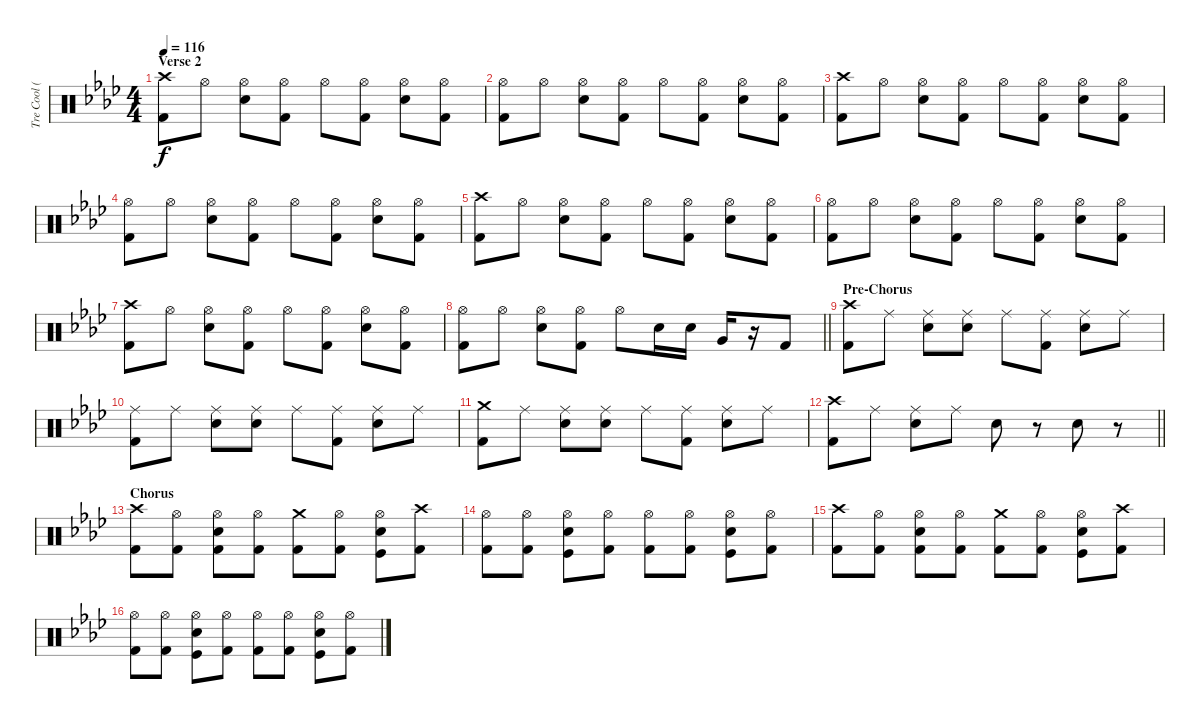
\track ("Tre Cool (Drums)" "Tre Cool (") {instrument percussion}
\staff {score}
\articulation defaults
\ts (4 4)
\section ("" "Verse 2")
\tempo 116
\clef neutral
\ks ab
("Crash high (hit)" "Kick (hit) 2").8{dy f} "Hi-Hat (open)".8 ("Hi-Hat (open)" "Electric Snare (hit)").8 ("Hi-Hat (open)" "Kick (hit) 2").8 "Hi-Hat (open)".8 ("Hi-Hat (open)" "Kick (hit) 2").8 ("Hi-Hat (open)" "Electric Snare (hit)").8 ("Hi-Hat (open)" "Kick (hit) 2").8 |
("Hi-Hat (open)" "Kick (hit) 2").8 "Hi-Hat (open)".8 ("Hi-Hat (open)" "Electric Snare (hit)").8 ("Hi-Hat (open)" "Kick (hit) 2").8 "Hi-Hat (open)".8 ("Hi-Hat (open)" "Kick (hit) 2").8 ("Hi-Hat (open)" "Electric Snare (hit)").8 ("Hi-Hat (open)" "Kick (hit) 2").8 |
("Crash high (hit)" "Kick (hit) 2").8 "Hi-Hat (open)".8 ("Hi-Hat (open)" "Electric Snare (hit)").8 ("Hi-Hat (open)" "Kick (hit) 2").8 "Hi-Hat (open)".8 ("Hi-Hat (open)" "Kick (hit) 2").8 ("Hi-Hat (open)" "Electric Snare (hit)").8 ("Hi-Hat (open)" "Kick (hit) 2").8 |
("Hi-Hat (open)" "Kick (hit) 2").8 "Hi-Hat (open)".8 ("Hi-Hat (open)" "Electric Snare (hit)").8 ("Hi-Hat (open)" "Kick (hit) 2").8 "Hi-Hat (open)".8 ("Hi-Hat (open)" "Kick (hit) 2").8 ("Hi-Hat (open)" "Electric Snare (hit)").8 ("Hi-Hat (open)" "Kick (hit) 2").8 |
("Crash high (hit)" "Kick (hit) 2").8 "Hi-Hat (open)".8 ("Hi-Hat (open)" "Electric Snare (hit)").8 ("Hi-Hat (open)" "Kick (hit) 2").8 "Hi-Hat (open)".8 ("Hi-Hat (open)" "Kick (hit) 2").8 ("Hi-Hat (open)" "Electric Snare (hit)").8 ("Hi-Hat (open)" "Kick (hit) 2").8 |
("Hi-Hat (open)" "Kick (hit) 2").8 "Hi-Hat (open)".8 ("Hi-Hat (open)" "Electric Snare (hit)").8 ("Hi-Hat (open)" "Kick (hit) 2").8 "Hi-Hat (open)".8 ("Hi-Hat (open)" "Kick (hit) 2").8 ("Hi-Hat (open)" "Electric Snare (hit)").8 ("Hi-Hat (open)" "Kick (hit) 2").8 |
("Crash high (hit)" "Kick (hit) 2").8 "Hi-Hat (open)".8 ("Hi-Hat (open)" "Electric Snare (hit)").8 ("Hi-Hat (open)" "Kick (hit) 2").8 "Hi-Hat (open)".8 ("Hi-Hat (open)" "Kick (hit) 2").8 ("Hi-Hat (open)" "Electric Snare (hit)").8 ("Hi-Hat (open)" "Kick (hit) 2").8 |
\barLineRight lightlight
("Hi-Hat (open)" "Kick (hit) 2").8 "Hi-Hat (open)".8 ("Hi-Hat (open)" "Electric Snare (hit)").8 ("Hi-Hat (open)" "Kick (hit) 2").8 "Hi-Hat (open)".8 "Electric Snare (hit)".16 "Electric Snare (hit)".16 "Very Low Tom (hit)".16 r.16 "Kick (hit) 2".8 |
\section ("" "Pre-Chorus")
("Crash high (hit)" "Kick (hit) 2").8 "Ride (middle)".8 ("Ride (middle)" "Electric Snare (hit)").8 ("Ride (middle)" "Electric Snare (hit)").8 "Ride (middle)".8 ("Ride (middle)" "Kick (hit) 2").8 ("Ride (middle)" "Electric Snare (hit)").8 "Ride (middle)".8 |
("Ride (middle)" "Kick (hit) 2").8 "Ride (middle)".8 ("Ride (middle)" "Electric Snare (hit)").8 ("Ride (middle)" "Electric Snare (hit)").8 "Ride (middle)".8 ("Ride (middle)" "Kick (hit) 2").8 ("Ride (middle)" "Electric Snare (hit)").8 "Ride (middle)".8 |
("Crash medium (hit)" "Kick (hit) 2").8 "Ride (middle)".8 ("Ride (middle)" "Electric Snare (hit)").8 ("Ride (middle)" "Electric Snare (hit)").8 "Ride (middle)".8 ("Ride (middle)" "Kick (hit) 2").8 ("Ride (middle)" "Electric Snare (hit)").8 "Ride (middle)".8 |
\barLineRight lightlight
("Crash high (hit)" "Kick (hit) 2").8 "Ride (middle)".8 ("Ride (middle)" "Electric Snare (hit)").8 "Ride (middle)".8 "Electric Snare (hit)".8 r.8 "Electric Snare (hit)".8 r.8 |
\section ("" "Chorus")
("Crash high (hit)" "Kick (hit) 2").8 ("Hi-Hat (open)" "Kick (hit) 2").8 ("Hi-Hat (open)" "Electric Snare (hit)" "Kick (hit) 2").8 ("Hi-Hat (open)" "Kick (hit) 2").8 ("Crash medium (hit)" "Kick (hit) 2").8 ("Hi-Hat (open)" "Kick (hit) 2").8 ("Hi-Hat (open)" "Electric Snare (hit)" "Kick (hit)").8 ("Crash high (hit)" "Kick (hit) 2").8 |
("Hi-Hat (open)" "Kick (hit) 2").8 ("Hi-Hat (open)" "Kick (hit) 2").8 ("Hi-Hat (open)" "Electric Snare (hit)" "Kick (hit)").8 ("Hi-Hat (open)" "Kick (hit) 2").8 ("Hi-Hat (open)" "Kick (hit) 2").8 ("Hi-Hat (open)" "Kick (hit) 2").8 ("Hi-Hat (open)" "Electric Snare (hit)" "Kick (hit)").8 ("Hi-Hat (open)" "Kick (hit) 2").8 |
("Crash high (hit)" "Kick (hit) 2").8 ("Hi-Hat (open)" "Kick (hit) 2").8 ("Hi-Hat (open)" "Electric Snare (hit)" "Kick (hit) 2").8 ("Hi-Hat (open)" "Kick (hit) 2").8 ("Crash medium (hit)" "Kick (hit) 2").8 ("Hi-Hat (open)" "Kick (hit) 2").8 ("Hi-Hat (open)" "Electric Snare (hit)" "Kick (hit)").8 ("Crash high (hit)" "Kick (hit) 2").8 |
("Hi-Hat (open)" "Kick (hit) 2").8 ("Hi-Hat (open)" "Kick (hit) 2").8 ("Hi-Hat (open)" "Electric Snare (hit)" "Kick (hit)").8 ("Hi-Hat (open)" "Kick (hit) 2").8 ("Hi-Hat (open)" "Kick (hit) 2").8 ("Hi-Hat (open)" "Kick (hit) 2").8 ("Hi-Hat (open)" "Electric Snare (hit)" "Kick (hit)").8 ("Hi-Hat (open)" "Kick (hit) 2").8
